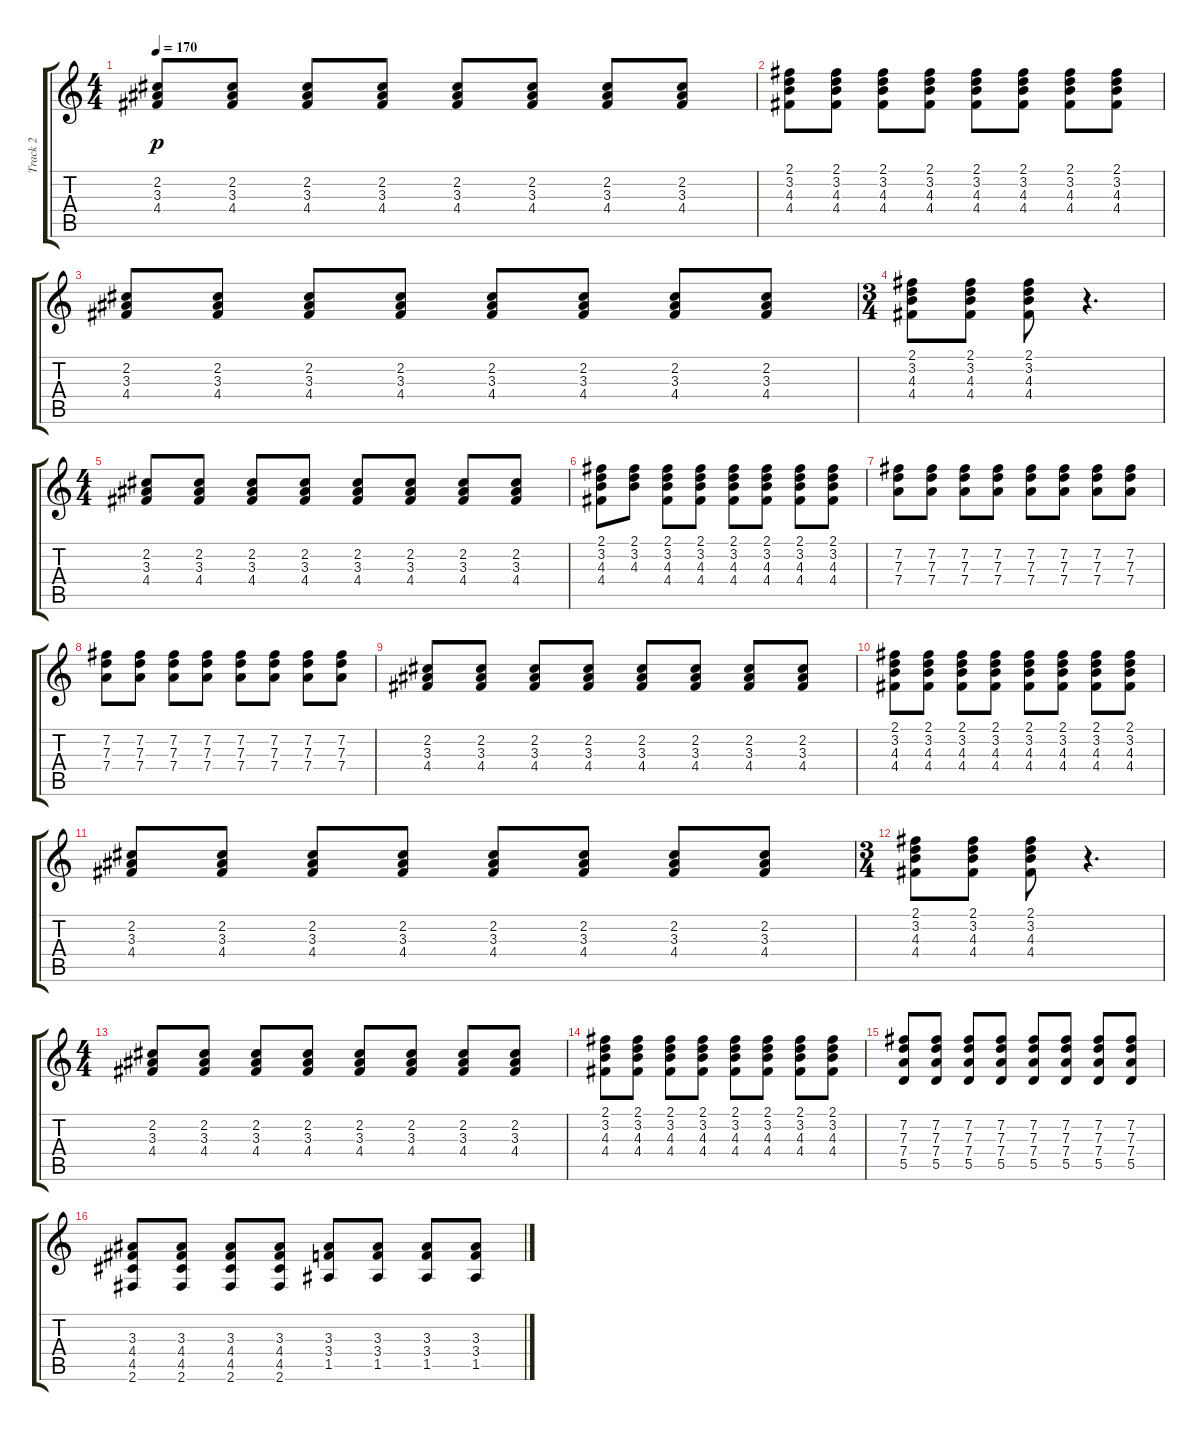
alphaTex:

\track ("Track 2" "Track 2") {instrument overdrivenguitar}
\staff {score tabs}
\tuning (E4 B3 G3 D3 A2 E2) {hide}
\ts (4 4)
\tempo 170
\clef g2
\ks c
(2.2 3.3 4.4).8{dy p} (2.2 3.3 4.4).8 (2.2 3.3 4.4).8 (2.2 3.3 4.4).8 (2.2 3.3 4.4).8 (2.2 3.3 4.4).8 (2.2 3.3 4.4).8 (2.2 3.3 4.4).8 |
(2.1 3.2 4.3 4.4).8 (2.1 3.2 4.3 4.4).8 (2.1 3.2 4.3 4.4).8 (2.1 3.2 4.3 4.4).8 (2.1 3.2 4.3 4.4).8 (2.1 3.2 4.3 4.4).8 (2.1 3.2 4.3 4.4).8 (2.1 3.2 4.3 4.4).8 |
(2.2 3.3 4.4).8 (2.2 3.3 4.4).8 (2.2 3.3 4.4).8 (2.2 3.3 4.4).8 (2.2 3.3 4.4).8 (2.2 3.3 4.4).8 (2.2 3.3 4.4).8 (2.2 3.3 4.4).8 |
\ts (3 4)
(2.1 3.2 4.3 4.4).8 (2.1 3.2 4.3 4.4).8 (2.1 3.2 4.3 4.4).8 r.4{d} |
\ts (4 4)
(2.2 3.3 4.4).8 (2.2 3.3 4.4).8 (2.2 3.3 4.4).8 (2.2 3.3 4.4).8 (2.2 3.3 4.4).8 (2.2 3.3 4.4).8 (2.2 3.3 4.4).8 (2.2 3.3 4.4).8 |
(2.1 3.2 4.3 4.4).8 (2.1 3.2 4.3).8 (2.1 3.2 4.3 4.4).8 (2.1 3.2 4.3 4.4).8 (2.1 3.2 4.3 4.4).8 (2.1 3.2 4.3 4.4).8 (2.1 3.2 4.3 4.4).8 (2.1 3.2 4.3 4.4).8 |
(7.2 7.3 7.4).8 (7.2 7.3 7.4).8 (7.2 7.3 7.4).8 (7.2 7.3 7.4).8 (7.2 7.3 7.4).8 (7.2 7.3 7.4).8 (7.2 7.3 7.4).8 (7.2 7.3 7.4).8 |
(7.2 7.3 7.4).8 (7.2 7.3 7.4).8 (7.2 7.3 7.4).8 (7.2 7.3 7.4).8 (7.2 7.3 7.4).8 (7.2 7.3 7.4).8 (7.2 7.3 7.4).8 (7.2 7.3 7.4).8 |
(2.2 3.3 4.4).8 (2.2 3.3 4.4).8 (2.2 3.3 4.4).8 (2.2 3.3 4.4).8 (2.2 3.3 4.4).8 (2.2 3.3 4.4).8 (2.2 3.3 4.4).8 (2.2 3.3 4.4).8 |
(2.1 3.2 4.3 4.4).8 (2.1 3.2 4.3 4.4).8 (2.1 3.2 4.3 4.4).8 (2.1 3.2 4.3 4.4).8 (2.1 3.2 4.3 4.4).8 (2.1 3.2 4.3 4.4).8 (2.1 3.2 4.3 4.4).8 (2.1 3.2 4.3 4.4).8 |
(2.2 3.3 4.4).8 (2.2 3.3 4.4).8 (2.2 3.3 4.4).8 (2.2 3.3 4.4).8 (2.2 3.3 4.4).8 (2.2 3.3 4.4).8 (2.2 3.3 4.4).8 (2.2 3.3 4.4).8 |
\ts (3 4)
(2.1 3.2 4.3 4.4).8 (2.1 3.2 4.3 4.4).8 (2.1 3.2 4.3 4.4).8 r.4{d} |
\ts (4 4)
(2.2 3.3 4.4).8 (2.2 3.3 4.4).8 (2.2 3.3 4.4).8 (2.2 3.3 4.4).8 (2.2 3.3 4.4).8 (2.2 3.3 4.4).8 (2.2 3.3 4.4).8 (2.2 3.3 4.4).8 |
(2.1 3.2 4.3 4.4).8 (2.1 3.2 4.3 4.4).8 (2.1 3.2 4.3 4.4).8 (2.1 3.2 4.3 4.4).8 (2.1 3.2 4.3 4.4).8 (2.1 3.2 4.3 4.4).8 (2.1 3.2 4.3 4.4).8 (2.1 3.2 4.3 4.4).8 |
(7.2 7.3 7.4 5.5).8 (7.2 7.3 7.4 5.5).8 (7.2 7.3 7.4 5.5).8 (7.2 7.3 7.4 5.5).8 (7.2 7.3 7.4 5.5).8 (7.2 7.3 7.4 5.5).8 (7.2 7.3 7.4 5.5).8 (7.2 7.3 7.4 5.5).8 |
(3.3 4.4 4.5 2.6).8 (3.3 4.4 4.5 2.6).8 (3.3 4.4 4.5 2.6).8 (3.3 4.4 4.5 2.6).8 (3.3 3.4 1.5).8 (3.3 3.4 1.5).8 (3.3 3.4 1.5).8 (3.3 3.4 1.5).8
